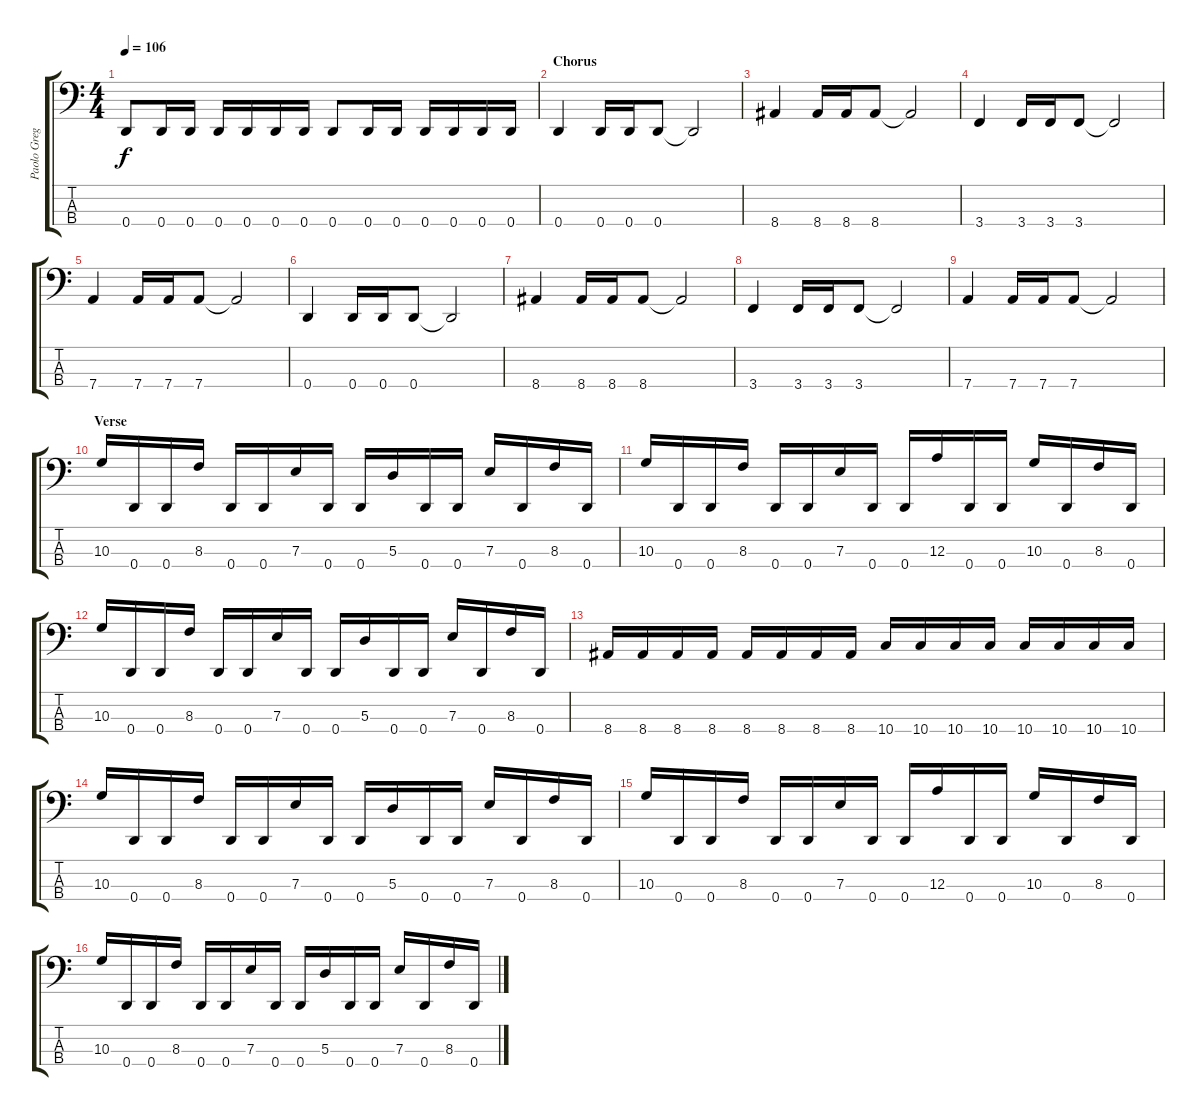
\track ("Paolo Gregoletto" "Paolo Greg") {instrument electricbasspick}
\staff {score tabs}
\tuning (G2 D2 A1 D1) {hide}
\ts (4 4)
\tempo 106
\clef f4
\ks c
0.4.8{dy f} 0.4.16 0.4.16 0.4.16 0.4.16 0.4.16 0.4.16 0.4.8 0.4.16 0.4.16 0.4.16 0.4.16 0.4.16 0.4.16 |
\section ("" "Chorus")
0.4.4 0.4.16 0.4.16 0.4.8 0.4{t}.2 |
8.4.4 8.4.16 8.4.16 8.4.8 8.4{t}.2 |
3.4.4 3.4.16 3.4.16 3.4.8 3.4{t}.2 |
7.4.4 7.4.16 7.4.16 7.4.8 7.4{t}.2 |
0.4.4 0.4.16 0.4.16 0.4.8 0.4{t}.2 |
8.4.4 8.4.16 8.4.16 8.4.8 8.4{t}.2 |
3.4.4 3.4.16 3.4.16 3.4.8 3.4{t}.2 |
7.4.4 7.4.16 7.4.16 7.4.8 7.4{t}.2 |
\section ("" "Verse")
10.3.16 0.4.16 0.4.16 8.3.16 0.4.16 0.4.16 7.3.16 0.4.16 0.4.16 5.3.16 0.4.16 0.4.16 7.3.16 0.4.16 8.3.16 0.4.16 |
10.3.16 0.4.16 0.4.16 8.3.16 0.4.16 0.4.16 7.3.16 0.4.16 0.4.16 12.3.16 0.4.16 0.4.16 10.3.16 0.4.16 8.3.16 0.4.16 |
10.3.16 0.4.16 0.4.16 8.3.16 0.4.16 0.4.16 7.3.16 0.4.16 0.4.16 5.3.16 0.4.16 0.4.16 7.3.16 0.4.16 8.3.16 0.4.16 |
8.4.16 8.4.16 8.4.16 8.4.16 8.4.16 8.4.16 8.4.16 8.4.16 10.4.16 10.4.16 10.4.16 10.4.16 10.4.16 10.4.16 10.4.16 10.4.16 |
10.3.16 0.4.16 0.4.16 8.3.16 0.4.16 0.4.16 7.3.16 0.4.16 0.4.16 5.3.16 0.4.16 0.4.16 7.3.16 0.4.16 8.3.16 0.4.16 |
10.3.16 0.4.16 0.4.16 8.3.16 0.4.16 0.4.16 7.3.16 0.4.16 0.4.16 12.3.16 0.4.16 0.4.16 10.3.16 0.4.16 8.3.16 0.4.16 |
10.3.16 0.4.16 0.4.16 8.3.16 0.4.16 0.4.16 7.3.16 0.4.16 0.4.16 5.3.16 0.4.16 0.4.16 7.3.16 0.4.16 8.3.16 0.4.16
